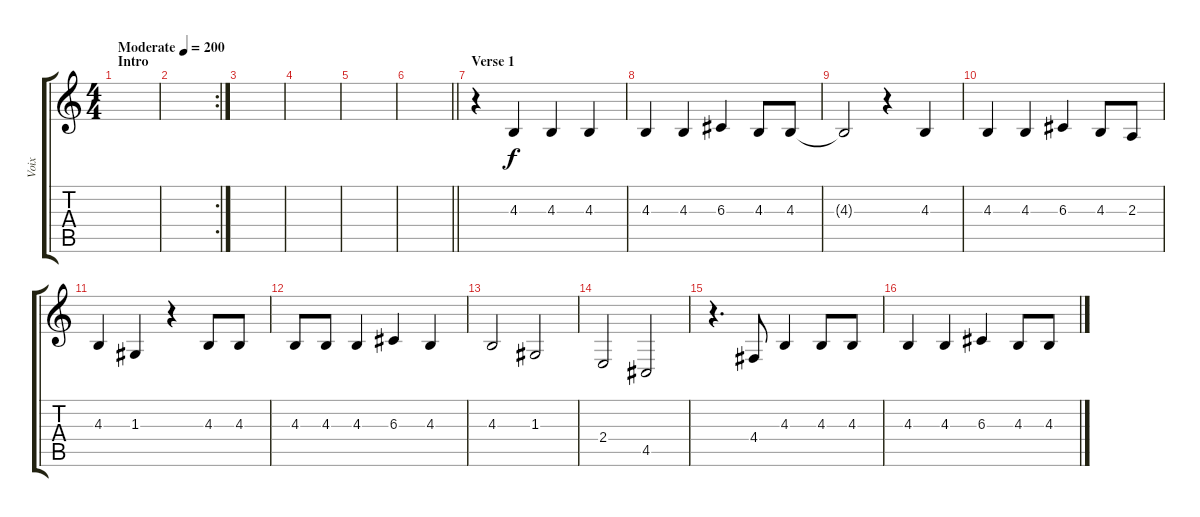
\track ("Voix" "Voix") {instrument trumpet}
\staff {score tabs}
\tuning (E4 B3 G3 D3 A2 E2) {hide}
\ts (4 4)
\section ("" "Intro")
\tempo (200 "Moderate")
\clef g2
\ks c
|
\rc 2
|
|
|
|
\barLineRight lightlight
|
\section ("" "Verse 1")
r.4 4.3.4 4.3.4 4.3.4 |
4.3.4 4.3.4 6.3.4 4.3.8 4.3.8 |
4.3{t}.2 r.4 4.3.4 |
4.3.4 4.3.4 6.3.4 4.3.8 2.3.8 |
4.3.4 1.3.4 r.4 4.3.8 4.3.8 |
4.3.8 4.3.8 4.3.4 6.3.4 4.3.4 |
4.3.2 1.3.2 |
2.4.2 4.5.2 |
r.4{d} 4.4.8 4.3.4 4.3.8 4.3.8 |
4.3.4 4.3.4 6.3.4 4.3.8 4.3.8
